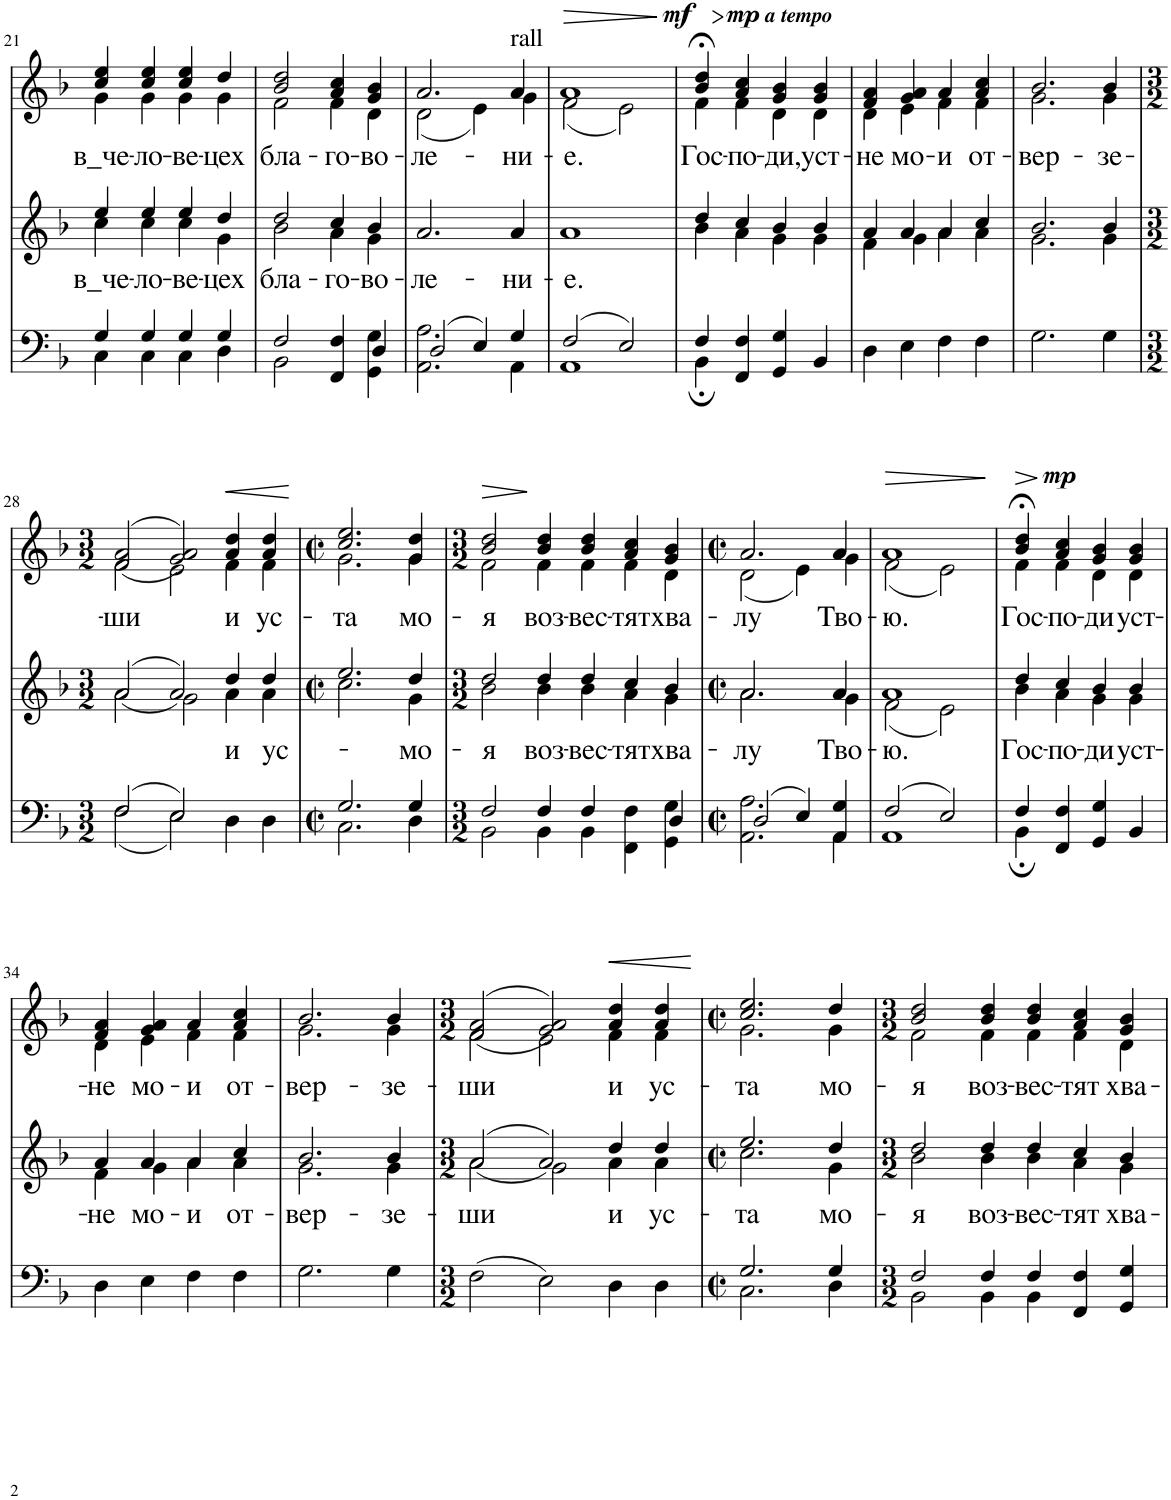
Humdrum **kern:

**kern	**kern	**text	**kern	**text	**dynam
*part3	*part2	*part2	*part1	*part1	*part1
*staff3	*staff2	*staff2	*staff1	*staff1	*staff1
*I"Bass	*I"Soprano	*	*I"Voice	*	*
!!LO:PB:g=z
*clefF4	*clefG2	*	*clefG2	*	*
*k[b-]	*k[b-]	*	*k[b-]	*	*
*M2/2	*M2/2	*	*M2/2	*	*
*met(c|)	*met(c|)	*	*met(c|)	*	*
=21	=21	=21	=21	=21	=21
*^	*	*	*	*	*
!	!	!	!LO:LY:b	!	!LO:LY:b	!
*	*	*^	*	*^	*	*
4G/	4C\	4ee/	4cc\	в_че-	4cc/ 4ee/	4g\	в_че-	.
!	!	!	!	!LO:LY:b	!	!	!LO:LY:b	!
4G/	4C\	4ee/	4cc\	-ло-	4cc/ 4ee/	4g\	-ло-	.
!	!	!	!	!LO:LY:b	!	!	!LO:LY:b	!
4G/	4C\	4ee/	4cc\	-ве-	4cc/ 4ee/	4g\	-ве-	.
!	!	!	!	!LO:LY:b	!	!	!LO:LY:b	!
4G/	4D\	4dd/	4g\	-цех	4dd/	4g\	-цех	.
=22	=22	=22	=22	=22	=22	=22	=22	=22
!	!	!	!	!LO:LY:b	!	!	!LO:LY:b	!
2F/	2BB-\	2dd/	2b-\	бла-	2b-/ 2dd/	2f\	бла-	.
!	!	!	!	!LO:LY:b	!	!	!LO:LY:b	!
4FF/ 4F/	4ryy	4cc/	4a\	-го-	4a/ 4cc/	4f\	-го-	.
!	!	!	!	!LO:LY:b	!	!	!LO:LY:b	!
4D/	4GG\ 4G\	4b-/	4g\	-во-	4g/ 4b-/	4d\	-во-	.
=23	=23	=23	=23	=23	=23	=23	=23	=23
!	!	!	!	!LO:LY:b	!	!	!LO:LY:b	!
*	*	*v	*v	*	*	*	*	*
(2D/	2.AA\ 2.A\	2.a/	-ле-	2.a/	(2d\	-ле-	.
4E/)	.	.	.	.	4e\)	.	.
!	!	!	!	!LO:TX:a:t=rall	!	!	!
!	!	!	!LO:LY:b	!	!	!LO:LY:b	!
4G/	4AA\	4a/	-ни-	4a/	4g\	-ни-	.
=24	=24	=24	=24	=24	=24	=24	=24
!	!	!	!LO:LY:b	!	!	!LO:LY:b	!LO:HP:b
(2F/	1AA	1a	-е.	1a	(2f\	-е.	>
2E/)	.	.	.	.	2e\)	.	.
*v	*v	*	*	*v	*v	*	*
.	.	.	.	.	]
=25	=25	=25	=25	=25	=25
*^	*^	*	*	*	*
!	!	!	!	!	!	!LO:LY:b	!LO:HP:b
*	*	*	*	*	*^	*	*
!	!	!	!	!	!	!	!	!LO:DY:n=1:a
4F;/	4BB-\	4dd/	4b-\	.	4b-/;< 4dd/;<	4f\	Гос-	> mf
!	!	!	!	!	!	!	!LO:LY:b	!
4FF/ 4F/	4ryy	4cc/	4a\	.	4a/ 4cc/	4f\	-по-	.
!	!	!	!	!	!	!	!LO:LY:b	!LO:DY:n=2:a
!	!	!	!	!	!	!	!	!LO:DY:n=3:a
4GG/ 4G/	2ryy	4b-/	4g\	.	4g/ 4b-/	4d\	-ди,	] mp other-dynamics
!	!	!	!	!	!	!	!LO:LY:b	!
4BB-/	.	4b-/	4g\	.	4g/ 4b-/	4d\	уст-	.
*v	*v	*	*	*	*	*	*	*
=26	=26	=26	=26	=26	=26	=26	=26
!	!	!	!	!	!	!LO:LY:b	!
4D\	4a/	4f\	.	4f/ 4a/	4d\	-не	.
!	!	!	!	!	!	!LO:LY:b	!
4E\	4a/	4g\	.	4g/ 4a/	4e\	мо-	.
!	!	!	!	!	!	!LO:LY:b	!
4F\	4a/	4a\	.	4a/	4f\	-и	.
!	!	!	!	!	!	!LO:LY:b	!
4F\	4cc/	4a\	.	4a/ 4cc/	4f\	от-	.
=27	=27	=27	=27	=27	=27	=27	=27
!	!	!	!	!	!	!LO:LY:b	!
2.G\	2.b-/	2.g\	.	2.b-/	2.g\	-вер-	.
!	!	!	!	!	!	!LO:LY:b	!
4G\	4b-/	4g\	.	4b-/	4g\	-зе-	.
!!LO:LB:g=z	!!
=28	=28	=28	=28	=28	=28	=28	=28
*M3/2	*M3/2	*	*	*M3/2	*	*	*
*^	*	*	*	*	*	*	*
!	!	!	!	!	!	!	!LO:LY:b	!
(2F/	(2F\	((<2a/	2a\	.	((<2f/ 2a/	2f\	-ши	.
2E/)	2E\)	2a/))	2g\	.	2g/ 2a/))	2e\	.	.
!	!	!	!	!LO:LY:b	!	!	!LO:LY:b	!LO:HP:b
4D\	2ryy	4dd/	4a\	и	4a/ 4dd/	4f\	и	<
!	!	!	!	!LO:LY:b	!	!	!LO:LY:b	!
4D\	.	4dd/	4a\	ус-	4a/ 4dd/	4f\	ус-	.
*v	*v	*	*	*	*v	*v	*	*
*	*v	*v	*	*	*	*
.	.	.	.	.	[
=29	=29	=29	=29	=29	=29
*M2/2	*M2/2	*	*M2/2	*	*
*met(c|)	*met(c|)	*	*met(c|)	*	*
*^	*^	*	*	*	*
!	!	!	!	!	!	!LO:LY:b	!
*	*	*	*	*	*^	*	*
2.G/	2.C\	2.ee/	2.cc\	.	2.cc/ 2.ee/	2.g\	-та	.
!	!	!	!	!LO:LY:b	!	!	!LO:LY:b	!
4G/	4D\	4dd/	4g\	мо-	4g/ 4dd/	4g\	мо-	.
=30	=30	=30	=30	=30	=30	=30	=30	=30
*M3/2	*	*M3/2	*	*	*M3/2	*	*	*
!	!	!	!	!LO:LY:b	!	!	!LO:LY:b	!LO:HP:b
2F/	2BB-\	2dd/	2b-\	-я	2b-/ 2dd/	2f\	-я	>
!	!	!	!	!LO:LY:b	!	!	!LO:LY:b	!
4F/	4BB-\	4dd/	4b-\	воз-	4b-/ 4dd/	4f\	воз-	]
!	!	!	!	!LO:LY:b	!	!	!LO:LY:b	!
4F/	4BB-\	4dd/	4b-\	-вес-	4b-/ 4dd/	4f\	-вес-	.
!	!	!	!	!LO:LY:b	!	!	!LO:LY:b	!
4ryy	4FF\ 4F\	4cc/	4a\	-тят	4a/ 4cc/	4f\	-тят	.
!	!	!	!	!LO:LY:b	!	!	!LO:LY:b	!
4D/	4GG\ 4G\	4b-/	4g\	хва-	4g/ 4b-/	4d\	хва-	.
=31	=31	=31	=31	=31	=31	=31	=31	=31
*M2/2	*	*M2/2	*	*	*M2/2	*	*	*
*met(c|)	*	*met(c|)	*	*	*met(c|)	*	*	*
!	!	!	!	!LO:LY:b	!	!	!LO:LY:b	!
(2D/	2.AA\ 2.A\	2.a/	2.a\	-лу	2.a/	(2d\	-лу	.
4E/)	.	.	.	.	.	4e\)	.	.
!	!	!	!	!LO:LY:b	!	!	!LO:LY:b	!
4AA/ 4G/	4AA\	4a/	4g\	Тво-	4a/	4g\	Тво-	.
=32	=32	=32	=32	=32	=32	=32	=32	=32
!	!	!	!	!LO:LY:b	!	!	!LO:LY:b	!LO:HP:b
(2F/	1AA	1a	(2f\	-ю.	1a	(2f\	-ю.	>
2E/)	.	.	2e\)	.	.	2e\)	.	.
*v	*v	*	*	*	*v	*v	*	*
*	*v	*v	*	*	*	*
.	.	.	.	.	]
=33	=33	=33	=33	=33	=33
*^	*	*	*	*	*
!	!	!	!LO:LY:b	!	!LO:LY:b	!LO:HP:b
*	*	*^	*	*^	*	*
4F;/	4BB-\	4dd/	4b-\	Гос-	4b-/;< 4dd/;<	4f\	Гос-	>
!	!	!	!	!LO:LY:b	!	!	!LO:LY:b	!LO:DY:n=1:a
4FF/ 4F/	4ryy	4cc/	4a\	-по-	4a/ 4cc/	4f\	-по-	] mp
!	!	!	!	!LO:LY:b	!	!	!LO:LY:b	!
4GG/ 4G/	2ryy	4b-/	4g\	-ди	4g/ 4b-/	4d\	-ди	.
!	!	!	!	!LO:LY:b	!	!	!LO:LY:b	!
4BB-/	.	4b-/	4g\	уст-	4g/ 4b-/	4d\	уст-	.
*v	*v	*	*	*	*	*	*	*
!!LO:LB:g=z	!!
=34	=34	=34	=34	=34	=34	=34	=34
!	!	!	!LO:LY:b	!	!	!LO:LY:b	!
4D\	4a/	4f\	-не	4f/ 4a/	4d\	-не	.
!	!	!	!LO:LY:b	!	!	!LO:LY:b	!
4E\	4a/	4g\	мо-	4g/ 4a/	4e\	мо-	.
!	!	!	!LO:LY:b	!	!	!LO:LY:b	!
4F\	4a/	4a\	-и	4a/	4f\	-и	.
!	!	!	!LO:LY:b	!	!	!LO:LY:b	!
4F\	4cc/	4a\	от-	4a/ 4cc/	4f\	от-	.
=35	=35	=35	=35	=35	=35	=35	=35
!	!	!	!LO:LY:b	!	!	!LO:LY:b	!
2.G\	2.b-/	2.g\	-вер-	2.b-/	2.g\	-вер-	.
!	!	!	!LO:LY:b	!	!	!LO:LY:b	!
4G\	4b-/	4g\	-зе-	4b-/	4g\	-зе-	.
=36	=36	=36	=36	=36	=36	=36	=36
*M3/2	*M3/2	*	*	*M3/2	*	*	*
!	!	!	!LO:LY:b	!	!	!LO:LY:b	!
(2F\	((<2a/	2a\	-ши	((<2f/ 2a/	2f\	-ши	.
2E\)	2a/))	2g\	.	2g/ 2a/))	2e\	.	.
!	!	!	!LO:LY:b	!	!	!LO:LY:b	!LO:HP:b
4D\	4dd/	4a\	и	4a/ 4dd/	4f\	и	<
!	!	!	!LO:LY:b	!	!	!LO:LY:b	!
4D\	4dd/	4a\	ус-	4a/ 4dd/	4f\	ус-	.
*	*v	*v	*	*	*	*	*
*	*	*	*v	*v	*	*
.	.	.	.	.	[
=37	=37	=37	=37	=37	=37
*M2/2	*M2/2	*	*M2/2	*	*
*met(c|)	*met(c|)	*	*met(c|)	*	*
*^	*	*	*	*	*
!	!	!	!LO:LY:b	!	!LO:LY:b	!
*	*	*^	*	*^	*	*
2.G/	2.C\	2.ee/	2.cc\	-та	2.cc/ 2.ee/	2.g\	-та	.
!	!	!	!	!LO:LY:b	!	!	!LO:LY:b	!
4G/	4D\	4dd/	4g\	мо-	4dd/	4g\	мо-	.
=38	=38	=38	=38	=38	=38	=38	=38	=38
*M3/2	*	*M3/2	*	*	*M3/2	*	*	*
!	!	!	!	!LO:LY:b	!	!	!LO:LY:b	!
2F/	2BB-\	2dd/	2b-\	-я	2b-/ 2dd/	2f\	-я	.
!	!	!	!	!LO:LY:b	!	!	!LO:LY:b	!
4F/	4BB-\	4dd/	4b-\	воз-	4b-/ 4dd/	4f\	воз-	.
!	!	!	!	!LO:LY:b	!	!	!LO:LY:b	!
4F/	4BB-\	4dd/	4b-\	-вес-	4b-/ 4dd/	4f\	-вес-	.
!	!	!	!	!LO:LY:b	!	!	!LO:LY:b	!
4FF/ 4F/	2ryy	4cc/	4a\	-тят	4a/ 4cc/	4f\	-тят	.
!	!	!	!	!LO:LY:b	!	!	!LO:LY:b	!
4GG/ 4G/	.	4b-/	4g\	хва-	4g/ 4b-/	4d\	хва-	.
*v	*v	*	*	*	*v	*v	*	*
*	*v	*v	*	*	*	*
=	=	=	=	=	=
*-	*-	*-	*-	*-	*-
